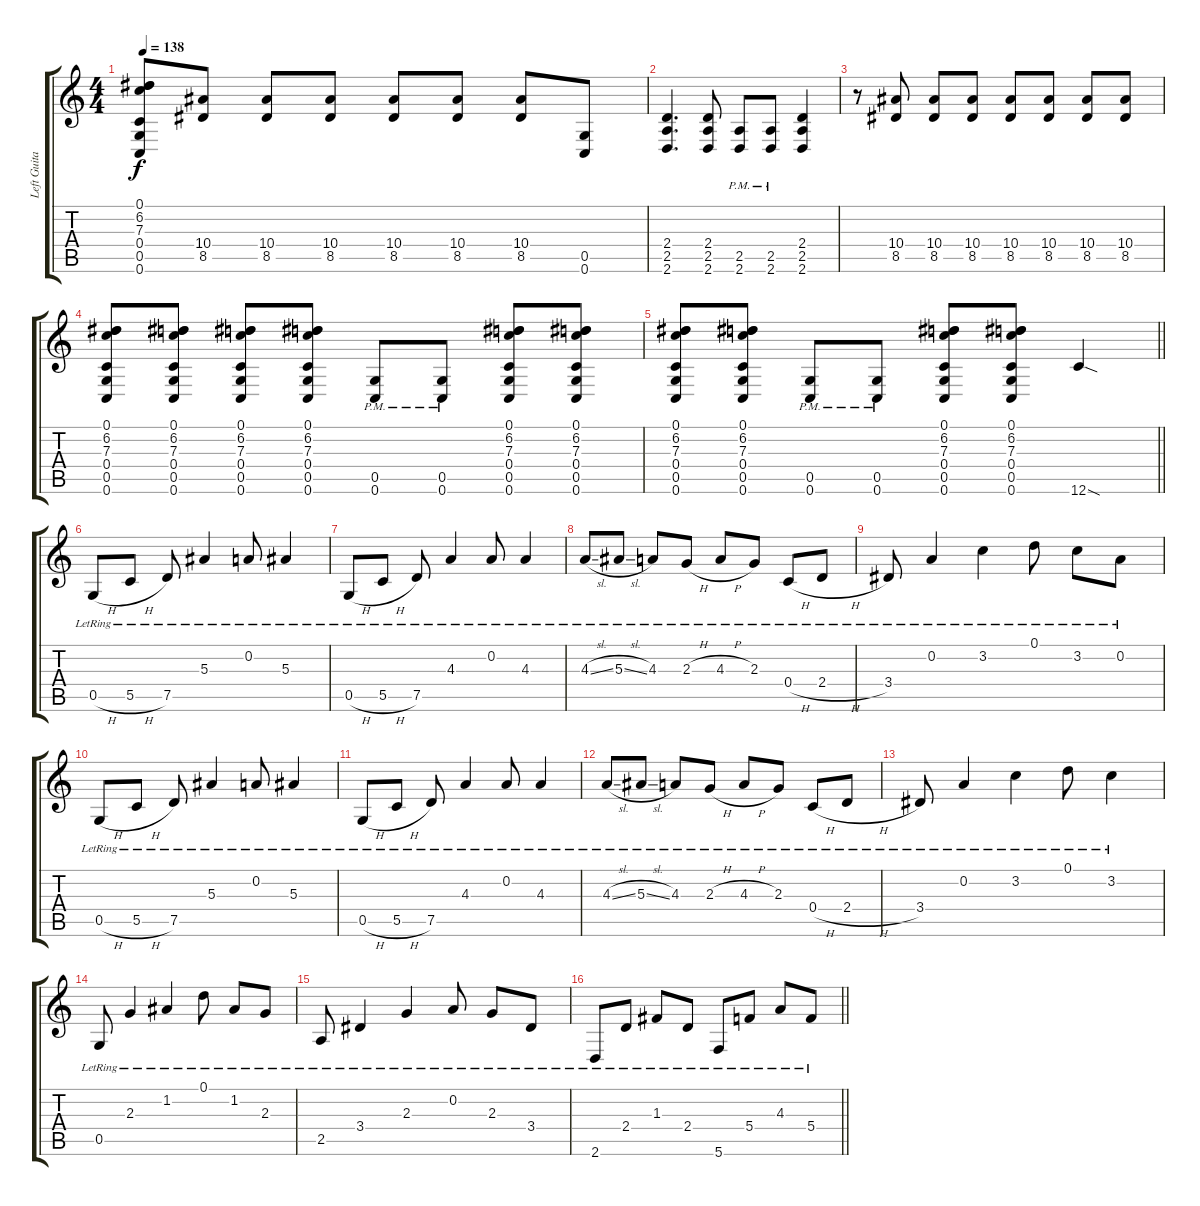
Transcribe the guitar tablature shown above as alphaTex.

\track ("Left Guitar" "Left Guita") {instrument distortionguitar}
\staff {score tabs}
\tuning (D4 A3 F3 C3 G2 C2) {hide}
\ts (4 4)
\tempo 138
\clef g2
\ks c
(0.1{t} 6.2{t} 7.3{t} 0.4{t} 0.5{t} 0.6{t}).8{dy f} (10.4 8.5).8 (10.4 8.5).8 (10.4 8.5).8 (10.4 8.5).8 (10.4 8.5).8 (10.4 8.5).8 (0.5 0.6).8 |
(2.4 2.5 2.6).4{d} (2.4 2.5 2.6).8 (2.5{pm} 2.6{pm}).8 (2.5{pm} 2.6{pm}).8 (2.4 2.5 2.6).4 |
r.8 (10.4 8.5).8 (10.4 8.5).8 (10.4 8.5).8 (10.4 8.5).8 (10.4 8.5).8 (10.4 8.5).8 (10.4 8.5).8 |
(0.1 6.2 7.3 0.4 0.5 0.6).8 (0.1 6.2 7.3 0.4 0.5 0.6).8 (0.1 6.2 7.3 0.4 0.5 0.6).8 (0.1 6.2 7.3 0.4 0.5 0.6).8 (0.5{pm} 0.6{pm}).8 (0.5{pm} 0.6{pm}).8 (0.1 6.2 7.3 0.4 0.5 0.6).8 (0.1 6.2 7.3 0.4 0.5 0.6).8 |
\barLineRight lightlight
(0.1 6.2 7.3 0.4 0.5 0.6).8 (0.1 6.2 7.3 0.4 0.5 0.6).8 (0.5{pm} 0.6{pm}).8 (0.5{pm} 0.6{pm}).8 (0.1 6.2 7.3 0.4 0.5 0.6).8 (0.1 6.2 7.3 0.4 0.5 0.6).8 12.6{sod}.4 |
0.5{h lr}.8 5.5{h lr}.8 7.5{lr}.8 5.3{lr}.4 0.2{lr}.8 5.3{lr}.4 |
0.5{h lr}.8 5.5{h lr}.8 7.5{lr}.8 4.3{lr}.4 0.2{lr}.8 4.3{lr}.4 |
4.3{sl lr}.8 5.3{sl lr}.8 4.3{lr}.8 2.3{h lr}.8 4.3{h lr}.8 2.3{lr}.8 0.4{h lr}.8 2.4{h lr}.8 |
3.4{lr}.8 0.2{lr}.4 3.2{lr}.4 0.1{lr}.8 3.2{lr}.8 0.2{lr}.8 |
0.5{h lr}.8 5.5{h lr}.8 7.5{lr}.8 5.3{lr}.4 0.2{lr}.8 5.3{lr}.4 |
0.5{h lr}.8 5.5{h lr}.8 7.5{lr}.8 4.3{lr}.4 0.2{lr}.8 4.3{lr}.4 |
4.3{sl lr}.8 5.3{sl lr}.8 4.3{lr}.8 2.3{h lr}.8 4.3{h lr}.8 2.3{lr}.8 0.4{h lr}.8 2.4{h lr}.8 |
3.4{lr}.8 0.2{lr}.4 3.2{lr}.4 0.1{lr}.8 3.2{lr}.4 |
0.5{lr}.8 2.3{lr}.4 1.2{lr}.4 0.1{lr}.8 1.2{lr}.8 2.3{lr}.8 |
2.5{lr}.8 3.4{lr}.4 2.3{lr}.4 0.2{lr}.8 2.3{lr}.8 3.4{lr}.8 |
\barLineRight lightlight
2.6{lr}.8 2.4{lr}.8 1.3{lr}.8 2.4{lr}.8 5.6{lr}.8 5.4{lr}.8 4.3{lr}.8 5.4{lr}.8
